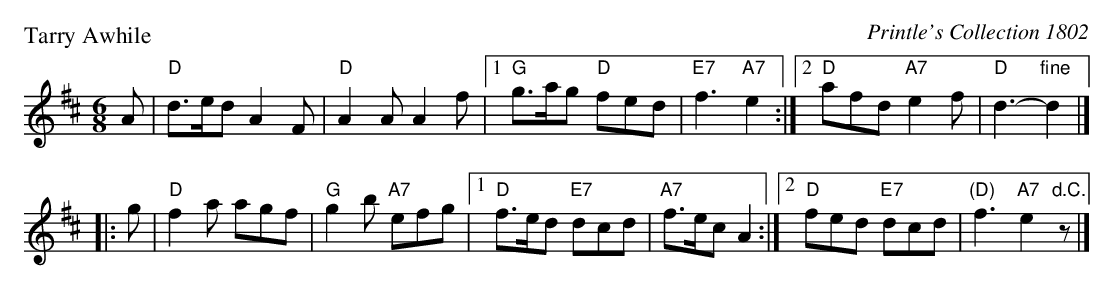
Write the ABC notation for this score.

X:1
P: Tarry Awhile
O: Printle's Collection 1802
M: 6/8
L: 1/8
K: D
A \
| "D"d>ed A2F | "D"A2A A2f \
|1 "G"g>ag "D"fed | "E7"f3 "A7"e2 \
:|2 "D"afd "A7"e2f | "D"d3- "fine"d2 |]
|: g \
| "D"f2a agf | "G"g2b "A7"efg \
|1 "D"f>ed "E7"dcd | "A7"f>ec A2 \
:|2 "D"fed "E7"dcd | "(D)"f3 "A7"e2"d.C."z |]
